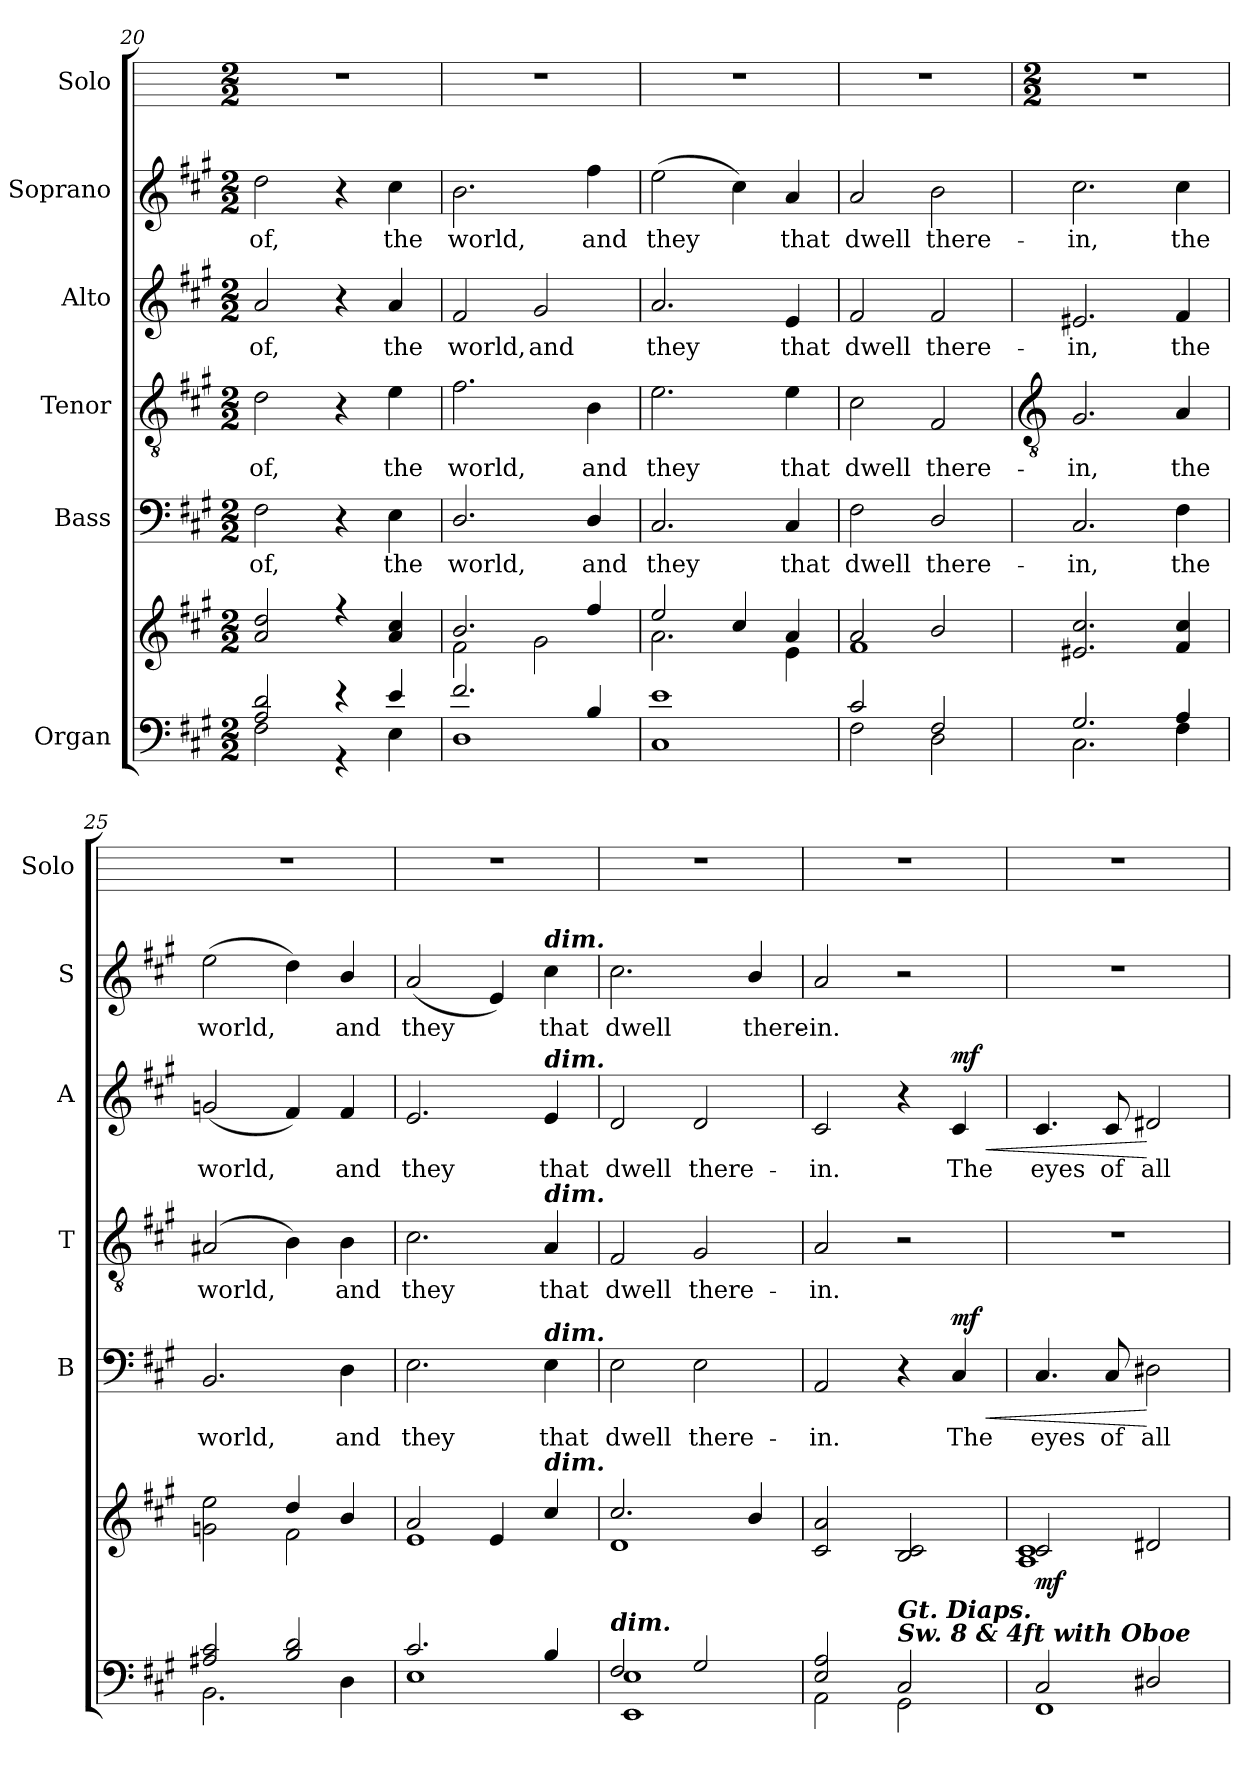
**kern	**kern	**dynam	**kern	**text	**dynam	**kern	**text	**kern	**text	**dynam	**kern	**text	**kern
*part6	*part6	*part6	*part5	*part5	*part5	*part4	*part4	*part3	*part3	*part3	*part2	*part2	*part1
*staff7	*staff6	*staff6/7	*staff5	*staff5	*staff5	*staff4	*staff4	*staff3	*staff3	*staff3	*staff2	*staff2	*staff1
*I"Organ	*	*	*I"Bass	*	*	*I"Tenor	*	*I"Alto	*	*	*I"Soprano	*	*I"Solo
*	*	*	*I'B	*	*	*I'T	*	*I'A	*	*	*I'S	*	*I'Solo
*clefF4	*clefG2	*	*clefF4	*	*	*clefGv2	*	*clefG2	*	*	*clefG2	*	*
*k[f#c#g#]	*k[f#c#g#]	*	*k[f#c#g#]	*	*	*k[f#c#g#]	*	*k[f#c#g#]	*	*	*k[f#c#g#]	*	*
*A:	*A:	*	*A:	*	*	*A:	*	*A:	*	*	*A:	*	*
*M2/2	*M2/2	*	*M2/2	*	*	*M2/2	*	*M2/2	*	*	*M2/2	*	*M2/2
=20	=20	=20	=20	=20	=20	=20	=20	=20	=20	=20	=20	=20	=20
*^	*^	*	*	*	*	*	*	*	*	*	*	*	*
!	!	!	!	!	!	!LO:LY:b	!	!	!LO:LY:b	!	!LO:LY:b	!	!	!LO:LY:b	!
2A/ 2d/	2F#\	2a 2dd	1ryy	.	2F#	-of,	.	2d	-of,	2a	-of,	.	2dd	-of,	1r
4r	4r	4r	.	.	4r	.	.	4r	.	4r	.	.	4r	.	.
!	!	!	!	!	!	!LO:LY:b	!	!	!LO:LY:b	!	!LO:LY:b	!	!	!LO:LY:b	!
4e/	4E\	4a 4cc#	.	.	4E	the	.	4e	the	4a	the	.	4cc#	the	.
=21	=21	=21	=21	=21	=21	=21	=21	=21	=21	=21	=21	=21	=21	=21	=21
!	!	!	!	!	!	!LO:LY:b	!	!	!LO:LY:b	!	!LO:LY:b	!	!	!LO:LY:b	!
2.f#/	1D/	2.b/	2f#\	.	2.D/	world,	.	2.f#	world,	2f#	world,	.	2.b	world,	1r
!	!	!	!	!	!	!	!	!	!	!	!LO:LY:b	!	!	!	!
.	.	.	2g#\	.	.	.	.	.	.	2g#	and	.	.	.	.
!	!	!	!	!	!	!LO:LY:b	!	!	!LO:LY:b	!	!	!	!	!LO:LY:b	!
4B/	.	4ff#/	.	.	4D/	and	.	4B	and	.	.	.	4ff#	and	.
=22	=22	=22	=22	=22	=22	=22	=22	=22	=22	=22	=22	=22	=22	=22	=22
!	!	!	!	!	!	!LO:LY:b	!	!	!LO:LY:b	!	!LO:LY:b	!	!	!LO:LY:b	!
1e/	1C#\	2ee/	2.a\	.	2.C#	they	.	2.e	they	2.a	they	.	(>2ee	they	1r
.	.	4cc#/	.	.	.	.	.	.	.	.	.	.	4cc#)	.	.
!	!	!	!	!	!	!LO:LY:b	!	!	!LO:LY:b	!	!LO:LY:b	!	!	!LO:LY:b	!
.	.	4a	4e\	.	4C#	that	.	4e	that	4e	that	.	4a	that	.
=23	=23	=23	=23	=23	=23	=23	=23	=23	=23	=23	=23	=23	=23	=23	=23
!	!	!	!	!	!	!LO:LY:b	!	!	!LO:LY:b	!	!LO:LY:b	!	!	!LO:LY:b	!
2c#/	2F#\	2a	1f#\	.	2F#	dwell	.	2c#	dwell	2f#	dwell	.	2a	dwell	1r
!	!	!	!	!	!	!LO:LY:b	!	!	!LO:LY:b	!	!LO:LY:b	!	!	!LO:LY:b	!
2F#/	2D\	2b/	.	.	2D/	there-	.	2F#	there-	2f#	there-	.	2b	there-	.
!!LO:LB:g=z
=24	=24	=24	=24	=24	=24	=24	=24	=24	=24	=24	=24	=24	=24	=24	=24
*	*	*	*	*	*	*	*	*clefGv2	*	*	*	*	*	*	*
*	*	*	*	*	*	*	*	*	*	*	*	*	*	*	*M2/2
!	!	!	!	!	!	!LO:LY:b	!	!	!LO:LY:b	!	!LO:LY:b	!	!	!LO:LY:b	!
2.G#/	2.C#\	2.e#X 2.cc#	1ryy	.	2.C#	-in,	.	2.G#	-in,	2.e#X	-in,	.	2.cc#	-in,	1r
!	!	!	!	!	!	!LO:LY:b	!	!	!LO:LY:b	!	!LO:LY:b	!	!	!LO:LY:b	!
4A/	4F#\	4f# 4cc#	.	.	4F#	the	.	4A	the	4f#	the	.	4cc#	the	.
=25	=25	=25	=25	=25	=25	=25	=25	=25	=25	=25	=25	=25	=25	=25	=25
!	!	!	!	!	!	!LO:LY:b	!	!	!LO:LY:b	!	!LO:LY:b	!	!	!LO:LY:b	!
2A#X/ 2c#/	2.BB\	2gn 2ee	2ryy	.	2.BB	world,	.	(<2A#X	world,	(<2gn	world,	.	(>2ee	world,	1r
2B/ 2d/	.	4dd/	2f#\	.	.	.	.	4B)	.	4f#)	.	.	4dd)	.	.
!	!	!	!	!	!	!LO:LY:b	!	!	!LO:LY:b	!	!LO:LY:b	!	!	!LO:LY:b	!
.	4D\	4b/	.	.	4D\	and	.	4B\	and	4f#/	and	.	4b/	and	.
=26	=26	=26	=26	=26	=26	=26	=26	=26	=26	=26	=26	=26	=26	=26	=26
!	!	!	!	!	!	!LO:LY:b	!	!	!LO:LY:b	!	!LO:LY:b	!	!	!LO:LY:b	!
2.c#/	1E\	2a	1e\	.	2.E	they	.	2.c#	they	2.e	they	.	(<2a	they	1r
.	.	4e	.	.	.	.	.	.	.	.	.	.	4e)	.	.
!	!	!	!	!	!	!	!	!	!	!	!	!	!LO:TX:a:Bi:t=dim.	!	!
!	!	!	!	!	!	!	!	!	!	!LO:TX:a:Bi:t=dim.	!	!	!	!	!
!	!	!	!	!	!	!	!	!LO:TX:a:Bi:t=dim.	!	!	!	!	!	!	!
!	!	!	!	!	!LO:TX:a:Bi:t=dim.	!	!	!	!	!	!	!	!	!	!
!	!	!LO:TX:a:Bi:t=dim.	!	!	!	!	!	!	!	!	!	!	!	!	!
!	!	!	!	!	!	!LO:LY:b	!	!	!LO:LY:b	!	!LO:LY:b	!	!	!LO:LY:b	!
4B/	.	4cc#/	.	.	4E	that	.	4A	that	4e	that	.	4cc#	that	.
=27	=27	=27	=27	=27	=27	=27	=27	=27	=27	=27	=27	=27	=27	=27	=27
!LO:TX:a:Bi:t=dim.	!	!	!	!	!	!	!	!	!	!	!	!	!	!	!
!	!	!	!	!	!	!LO:LY:b	!	!	!LO:LY:b	!	!LO:LY:b	!	!	!LO:LY:b	!
2F#/	1EE\ 1E\	2.cc#/	1d\	.	2E	dwell	.	2F#	dwell	2d	dwell	.	2.cc#	dwell	1r
!	!	!	!	!	!	!LO:LY:b	!	!	!LO:LY:b	!	!LO:LY:b	!	!	!	!
2G#/	.	.	.	.	2E\	there-	.	2G#/	there-	2d/	there-	.	.	.	.
!	!	!	!	!	!	!	!	!	!	!	!	!	!	!LO:LY:b	!
.	.	4b/	.	.	.	.	.	.	.	.	.	.	4b/	there-	.
=28	=28	=28	=28	=28	=28	=28	=28	=28	=28	=28	=28	=28	=28	=28	=28
!	!	!	!	!	!	!LO:LY:b	!	!	!LO:LY:b	!	!LO:LY:b	!	!	!LO:LY:b	!
2E/ 2A/	2AA\	2c# 2a	1ryy	.	2AA	-in.	.	2A	-in.	2c#	-in.	.	2a	-in.	1r
*	*	*MM168	*	*	*	*	*	*	*	*	*	*	*	*	*
!LO:TX:a:Bi:t=Gt. Diaps.\nSw. 8 & 4ft with Oboe	!	!	!	!	!	!	!	!	!	!	!	!	!	!	!
!	!	!	!	!LO:DY:b=2	!	!	!	!	!	!	!	!	!	!	!
!	!	!	!	!LO:DY:n=1:b=2	!	!	!	!	!	!	!	!	!	!	!
!	!	!	!	!LO:DY:n=2:b	!	!	!	!	!	!	!	!	!	!	!
2C#/	2GG#\	2B 2c#	.	mf mf mf	4r	.	.	2r	.	4r	.	.	2r	.	.
!	!	!	!	!	!	!LO:LY:b	!LO:HP:b	!	!	!	!LO:LY:b	!LO:HP:b	!	!	!
!	!	!	!	!	!	!	!LO:DY:n=1:b	!	!	!	!	!LO:DY:n=1:b	!	!	!
.	.	.	.	.	4C#	The	< mf	.	.	4c#	The	< mf	.	.	.
=29	=29	=29	=29	=29	=29	=29	=29	=29	=29	=29	=29	=29	=29	=29	=29
!	!	!	!	!LO:DY:b	!	!LO:LY:b	!	!	!	!	!LO:LY:b	!	!	!	!
2C#/	1FF#\	2c#	1A\ 1c#\	mf	4.C#	eyes	.	1r	.	4.c#	eyes	.	1r	.	1r
!	!	!	!	!	!	!LO:LY:b	!	!	!	!	!LO:LY:b	!	!	!	!
.	.	.	.	.	8C#	of	.	.	.	8c#	of	.	.	.	.
!	!	!	!	!	!	!LO:LY:b	!	!	!	!	!LO:LY:b	!	!	!	!
2D#X/	.	2d#X	.	.	2D#X	all	[	.	.	2d#X	all	[	.	.	.
*v	*v	*	*	*	*	*	*	*	*	*	*	*	*	*	*
*	*v	*v	*	*	*	*	*	*	*	*	*	*	*	*
=	=	=	=	=	=	=	=	=	=	=	=	=	=
*-	*-	*-	*-	*-	*-	*-	*-	*-	*-	*-	*-	*-	*-
